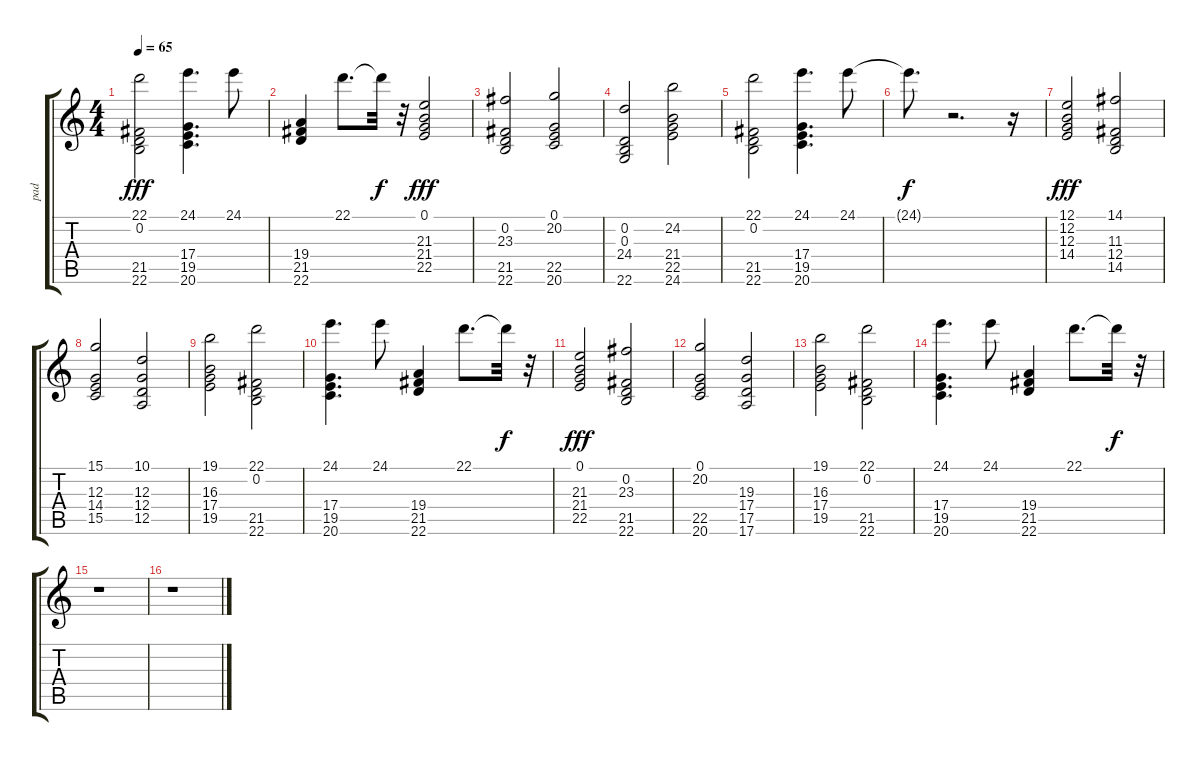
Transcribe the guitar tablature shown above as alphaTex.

\track ("pad" "pad") {instrument stringensemble1}
\staff {score tabs}
\tuning (E4 B3 G3 D3 A2 E2) {hide}
\ts (4 4)
\tempo 65
\clef g2
\ks c
(22.1 0.2 21.5 22.6).2{dy fff} (24.1 17.4 19.5 20.6).4{d} 24.1.8 |
(19.4 21.5 22.6).4 22.1.8{d} 22.1{t}.32{dy f} r.32 (0.1 21.3 21.4 22.5).2{dy fff} |
(0.2 23.3 21.5 22.6).2 (0.1 20.2 22.5 20.6).2 |
(0.2 0.3 24.4 22.6).2 (24.2 21.4 22.5 24.6).2 |
(22.1 0.2 21.5 22.6).2 (24.1 17.4 19.5 20.6).4{d} 24.1.8 |
24.1{t}.8{d dy f} r.2{d} r.16 |
(12.1 12.2 12.3 14.4).2{dy fff} (14.1 11.3 12.4 14.5).2 |
(15.1 12.3 14.4 15.5).2 (10.1 12.3 12.4 12.5).2 |
(19.1 16.3 17.4 19.5).2 (22.1 0.2 21.5 22.6).2 |
(24.1 17.4 19.5 20.6).4{d} 24.1.8 (19.4 21.5 22.6).4 22.1.8{d} 22.1{t}.32{dy f} r.32 |
(0.1 21.3 21.4 22.5).2{dy fff} (0.2 23.3 21.5 22.6).2 |
(0.1 20.2 22.5 20.6).2 (19.3 17.4 17.5 17.6).2 |
(19.1 16.3 17.4 19.5).2 (22.1 0.2 21.5 22.6).2 |
(24.1 17.4 19.5 20.6).4{d} 24.1.8 (19.4 21.5 22.6).4 22.1.8{d} 22.1{t}.32{dy f} r.32 |
r.1 |
r.1
